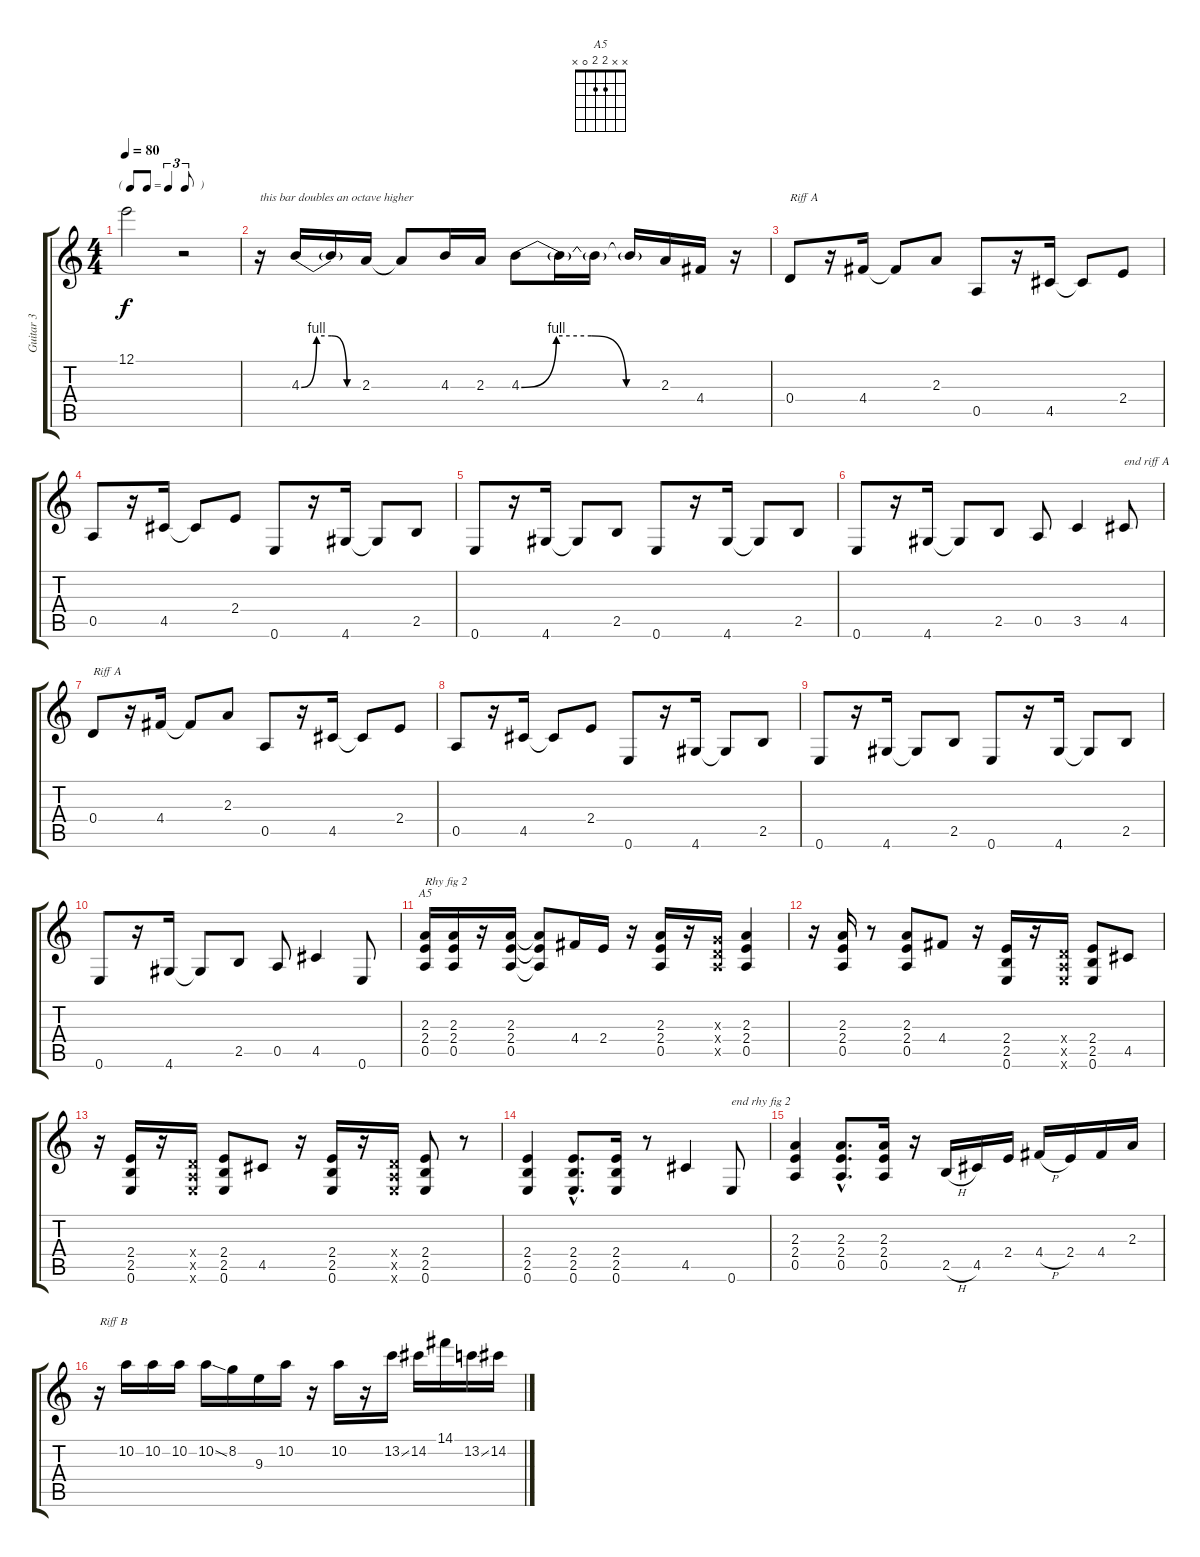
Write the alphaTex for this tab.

\track ("Guitar 3" "Guitar 3") {instrument electricguitarclean}
\staff {score tabs}
\tuning (E4 B3 G3 D3 A2 E2) {hide}
\chord ("A5" x x 2 2 0 x)
\ts (4 4)
\tf triplet8th
\tempo 80
\clef g2
\ks c
12.1.2{dy f} r.2 |
r.16{txt "this bar doubles an octave higher"} 4.3{be (custom 0 0 15 4 30 4 45 0 60 0)}.16 4.3{t}.16 2.3.16 2.3{t}.8 4.3.16 2.3.16 4.3{be (custom 0 0 15 4 30 4 45 0 60 0)}.8 4.3{t}.16 4.3{t}.16 4.3{t}.16 2.3.16 4.4.16 r.16 |
0.4.8{txt "Riff A"} r.16 4.4.16 4.4{t}.8 2.3.8 0.5.8 r.16 4.5.16 4.5{t}.8 2.4.8 |
0.5.8 r.16 4.5.16 4.5{t}.8 2.4.8 0.6.8 r.16 4.6.16 4.6{t}.8 2.5.8 |
0.6.8 r.16 4.6.16 4.6{t}.8 2.5.8 0.6.8 r.16 4.6.16 4.6{t}.8 2.5.8 |
0.6.8 r.16 4.6.16 4.6{t}.8 2.5.8 0.5.8 3.5.4 4.5.8{txt "end riff A"} |
0.4.8{txt "Riff A"} r.16 4.4.16 4.4{t}.8 2.3.8 0.5.8 r.16 4.5.16 4.5{t}.8 2.4.8 |
0.5.8 r.16 4.5.16 4.5{t}.8 2.4.8 0.6.8 r.16 4.6.16 4.6{t}.8 2.5.8 |
0.6.8 r.16 4.6.16 4.6{t}.8 2.5.8 0.6.8 r.16 4.6.16 4.6{t}.8 2.5.8 |
0.6.8 r.16 4.6.16 4.6{t}.8 2.5.8 0.5.8 4.5.4 0.6.8 |
(2.3 2.4 0.5).16{ch "A5" txt "Rhy fig 2"} (2.3 2.4 0.5).16 r.16 (2.3 2.4 0.5).16 (2.3{t} 2.4{t} 0.5{t}).8 4.4.16 2.4.16 r.16 (2.3 2.4 0.5).16 r.16 (0.3{x} 0.4{x} 0.5{x}).16 (2.3 2.4 0.5).4 |
r.16 (2.3 2.4 0.5).16 r.8 (2.3 2.4 0.5).8 4.4.8 r.16 (2.4 2.5 0.6).16 r.16 (0.4{x} 0.5{x} 0.6{x}).16 (2.4 2.5 0.6).8 4.5.8 |
r.16 (2.4 2.5 0.6).16 r.16 (0.4{x} 0.5{x} 0.6{x}).16 (2.4 2.5 0.6).8 4.5.8 r.16 (2.4 2.5 0.6).16 r.16 (0.4{x} 0.5{x} 0.6{x}).16 (2.4 2.5 0.6).8 r.8 |
(2.4 2.5 0.6).4 (2.4{hac} 2.5{hac} 0.6{hac}).8{d} (2.4 2.5 0.6).16 r.8 4.5.4 0.6.8{txt "end rhy fig 2"} |
(2.3 2.4 0.5).4 (2.3{hac} 2.4{hac} 0.5{hac}).8{d} (2.3 2.4 0.5).16 r.16 2.5{h}.16 4.5.16 2.4.16 4.4{h}.16 2.4.16 4.4.16 2.3.16 |
r.16{txt "Riff B"} 10.2.16 10.2.16 10.2.16 10.2{ss}.16 8.2.16 9.3.16 10.2.16 r.16 10.2.16 r.16 13.2{ss}.16 14.2.16 14.1.16 13.2{ss}.16 14.2.16
